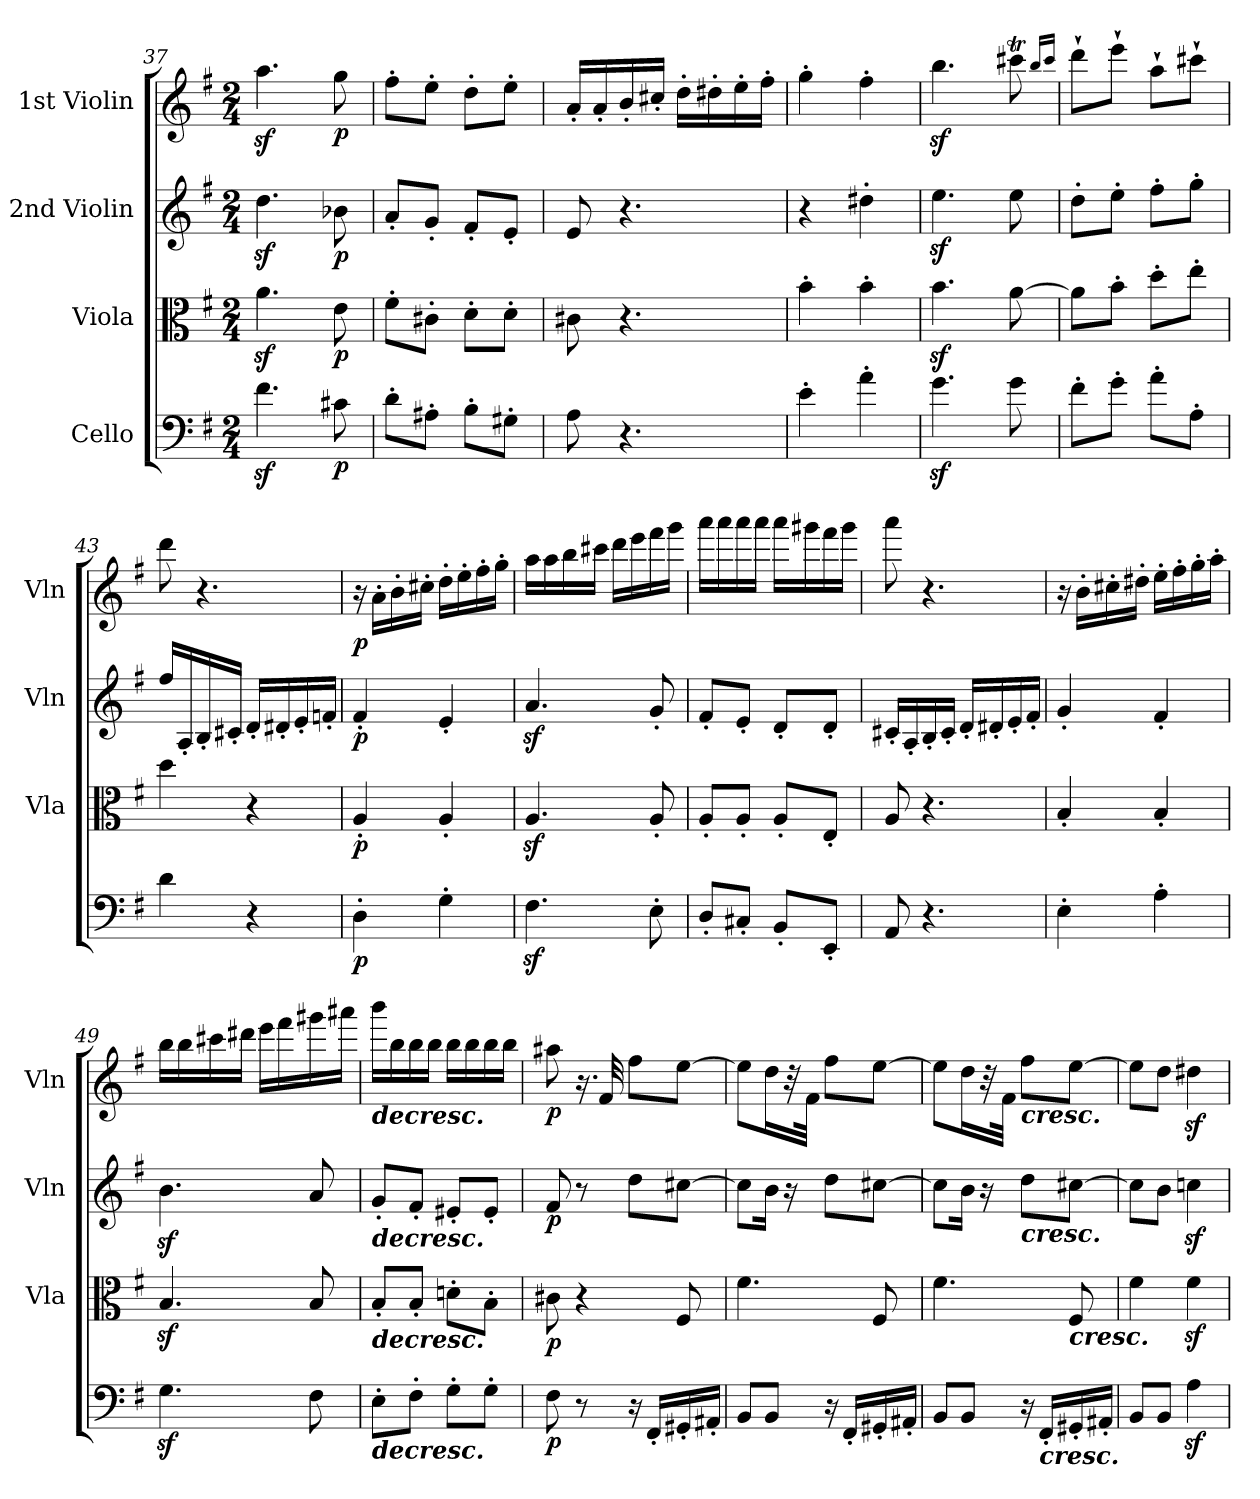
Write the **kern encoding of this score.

**kern	**dynam	**kern	**dynam	**kern	**dynam	**kern	**dynam
*part4	*part4	*part3	*part3	*part2	*part2	*part1	*part1
*staff4	*staff4	*staff3	*staff3	*staff2	*staff2	*staff1	*staff1
*I"Cello	*	*I"Viola	*	*I"2nd Violin	*	*I"1st Violin	*
*	*	*I'Vla	*	*I'Vln	*	*I'Vln	*
*clefF4	*	*clefC3	*	*clefG2	*	*clefG2	*
*k[f#]	*	*k[f#]	*	*k[f#]	*	*k[f#]	*
*G:	*	*G:	*	*G:	*	*G:	*
*M2/4	*	*M2/4	*	*M2/4	*	*M2/4	*
=37	=37	=37	=37	=37	=37	=37	=37
4.f#z<\	.	4.az<\	.	4.ddz<\	.	4.aaz<\	.
!	!LO:DY:b	!	!LO:DY:b	!	!LO:DY:b	!	!LO:DY:b
8c#X\	p	8e\	p	8b-X\	p	8gg\	p
=38	=38	=38	=38	=38	=38	=38	=38
8d'\L	.	8f#'\L	.	8a'/L	.	8ff#'\L	.
8A#X'\J	.	8c#X'\J	.	8g'/J	.	8ee'\J	.
8B'\L	.	8d'\L	.	8f#'/L	.	8dd'\L	.
8G#X'\J	.	8d'\J	.	8e'/J	.	8ee'\J	.
=39	=39	=39	=39	=39	=39	=39	=39
8A\	.	8c#X\	.	8e/	.	16a'/LL	.
.	.	.	.	.	.	16a'/	.
4.r	.	4.r	.	4.r	.	16b'/	.
.	.	.	.	.	.	16cc#X'/JJ	.
.	.	.	.	.	.	16dd'\LL	.
.	.	.	.	.	.	16dd#X'\	.
.	.	.	.	.	.	16ee'\	.
.	.	.	.	.	.	16ff#'\JJ	.
=40	=40	=40	=40	=40	=40	=40	=40
4e'\	.	4b'\	.	4r	.	4gg'\	.
4a'\	.	4b'\	.	4dd#X'\	.	4ff#'\	.
=41	=41	=41	=41	=41	=41	=41	=41
4.gz<\	.	4.bz<\	.	4.eez<\	.	4.bbz<\	.
8g\	.	[8a\	.	8ee\	.	8ccc#Xt\	.
.	.	.	.	.	.	16qbb/LL	.
.	.	.	.	.	.	16qccc#/JJ	.
=42	=42	=42	=42	=42	=42	=42	=42
8f#'\L	.	8a\L]	.	8dd'\L	.	8ddd''\L	.
8g'\J	.	8b'\J	.	8ee'\J	.	8eee''\J	.
8a'\L	.	8dd'\L	.	8ff#'\L	.	8aa''\L	.
8A'\J	.	8ee'\J	.	8gg'\J	.	8ccc#X''\J	.
=43	=43	=43	=43	=43	=43	=43	=43
4d\	.	4dd\	.	16ff#/LL	.	8ddd\	.
.	.	.	.	16A'/	.	.	.
.	.	.	.	16B'/	.	4.r	.
.	.	.	.	16c#X'/JJ	.	.	.
4r	.	4r	.	16d'/LL	.	.	.
.	.	.	.	16d#X'/	.	.	.
.	.	.	.	16e'/	.	.	.
.	.	.	.	16fn'/JJ	.	.	.
=44	=44	=44	=44	=44	=44	=44	=44
!	!LO:DY:b	!	!LO:DY:b	!	!LO:DY:b	!	!LO:DY:b
4D'\	p	4A'/	p	4f#'/	p	16r	p
.	.	.	.	.	.	16a'\LL	.
.	.	.	.	.	.	16b'\	.
.	.	.	.	.	.	16cc#X'\JJ	.
4G'\	.	4A'/	.	4e'/	.	16dd'\LL	.
.	.	.	.	.	.	16ee'\	.
.	.	.	.	.	.	16ff#'\	.
.	.	.	.	.	.	16gg'\JJ	.
=45	=45	=45	=45	=45	=45	=45	=45
4.F#z<\	.	4.Az</	.	4.az</	.	16aa\LL	.
.	.	.	.	.	.	16aa\	.
.	.	.	.	.	.	16bb\	.
.	.	.	.	.	.	16ccc#X\JJ	.
.	.	.	.	.	.	16ddd\LL	.
.	.	.	.	.	.	16eee\	.
8E'\	.	8A'/	.	8g'/	.	16fff#\	.
.	.	.	.	.	.	16ggg\JJ	.
=46	=46	=46	=46	=46	=46	=46	=46
8D'/L	.	8A'/L	.	8f#'/L	.	16aaa\LL	.
.	.	.	.	.	.	16aaa\	.
8C#X'/J	.	8A'/J	.	8e'/J	.	16aaa\	.
.	.	.	.	.	.	16aaa\JJ	.
8BB'/L	.	8A'/L	.	8d'/L	.	16aaa\LL	.
.	.	.	.	.	.	16ggg#X\	.
8EE'/J	.	8E'/J	.	8d'/J	.	16fff#\	.
.	.	.	.	.	.	16ggg#\JJ	.
=47	=47	=47	=47	=47	=47	=47	=47
8AA/	.	8A/	.	16c#X'/LL	.	8aaa\	.
.	.	.	.	16A'/	.	.	.
4.r	.	4.r	.	16B'/	.	4.r	.
.	.	.	.	16c#'/JJ	.	.	.
.	.	.	.	16d'/LL	.	.	.
.	.	.	.	16d#X'/	.	.	.
.	.	.	.	16e'/	.	.	.
.	.	.	.	16f#'/JJ	.	.	.
=48	=48	=48	=48	=48	=48	=48	=48
4E'\	.	4B'/	.	4g'/	.	16r	.
.	.	.	.	.	.	16b'\LL	.
.	.	.	.	.	.	16cc#X'\	.
.	.	.	.	.	.	16dd#X'\JJ	.
4A'\	.	4B'/	.	4f#'/	.	16ee'\LL	.
.	.	.	.	.	.	16ff#'\	.
.	.	.	.	.	.	16gg'\	.
.	.	.	.	.	.	16aa'\JJ	.
=49	=49	=49	=49	=49	=49	=49	=49
4.Gz<\	.	4.Bz</	.	4.bz<\	.	16bb\LL	.
.	.	.	.	.	.	16bb\	.
.	.	.	.	.	.	16ccc#X\	.
.	.	.	.	.	.	16ddd#X\JJ	.
.	.	.	.	.	.	16eee\LL	.
.	.	.	.	.	.	16fff#\	.
8F#\	.	8B/	.	8a/	.	16ggg#X\	.
.	.	.	.	.	.	16aaa#X\JJ	.
=50	=50	=50	=50	=50	=50	=50	=50
!	!	!	!	!	!	!LO:TX:b:Bi:t=decresc.	!
!	!	!	!	!LO:TX:b:Bi:t=decresc.	!	!	!
!	!	!LO:TX:b:Bi:t=decresc.	!	!	!	!	!
!LO:TX:b:Bi:t=decresc.	!	!	!	!	!	!	!
8E'\L	.	8B'/L	.	8g'/L	.	16bbb\LL	.
.	.	.	.	.	.	16bb\	.
8F#'\J	.	8B'/J	.	8f#'/J	.	16bb\	.
.	.	.	.	.	.	16bb\JJ	.
8G'\L	.	8dn'\L	.	8e#X'/L	.	16bb\LL	.
.	.	.	.	.	.	16bb\	.
8G'\J	.	8B'\J	.	8e#'/J	.	16bb\	.
.	.	.	.	.	.	16bb\JJ	.
=51	=51	=51	=51	=51	=51	=51	=51
!	!LO:DY:b	!	!LO:DY:b	!	!LO:DY:b	!	!LO:DY:b
8F#\	p	8c#X\	p	8f#/	p	8aa#X\	p
8r	.	4r	.	8r	.	16.r	.
.	.	.	.	.	.	32f#/	.
16r	.	.	.	8dd\L	.	8ff#\L	.
16FF#'/LL	.	.	.	.	.	.	.
16GG#X'/	.	8F#/	.	[8cc#X\J	.	[8ee\J	.
16AA#X'/JJ	.	.	.	.	.	.	.
=52	=52	=52	=52	=52	=52	=52	=52
8BB/L	.	4.f#\	.	8cc#\L]	.	8ee\L]	.
8BB/J	.	.	.	16b\Jk	.	16dd\L	.
.	.	.	.	16r	.	32r	.
.	.	.	.	.	.	32f#\JJk	.
16r	.	.	.	8dd\L	.	8ff#\L	.
16FF#'/LL	.	.	.	.	.	.	.
16GG#X'/	.	8F#/	.	[8cc#X\J	.	[8ee\J	.
16AA#X'/JJ	.	.	.	.	.	.	.
=53	=53	=53	=53	=53	=53	=53	=53
8BB/L	.	4.f#\	.	8cc#\L]	.	8ee\L]	.
8BB/J	.	.	.	16b\Jk	.	16dd\L	.
.	.	.	.	16r	.	32r	.
.	.	.	.	.	.	32f#\JJk	.
!	!	!	!	!	!	!LO:TX:b:Bi:t=cresc.	!
!	!	!	!	!LO:TX:b:Bi:t=cresc.	!	!	!
16r	.	.	.	8dd\L	.	8ff#\L	.
!LO:TX:b:Bi:t=cresc.	!	!	!	!	!	!	!
16FF#'/LL	.	.	.	.	.	.	.
!	!	!LO:TX:b:Bi:t=cresc.	!	!	!	!	!
16GG#X'/	.	8F#/	.	[8cc#X\J	.	[8ee\J	.
16AA#X'/JJ	.	.	.	.	.	.	.
=54	=54	=54	=54	=54	=54	=54	=54
8BB/L	.	4f#\	.	8cc#\L]	.	8ee\L]	.
8BB/J	.	.	.	8b\J	.	8dd\J	.
4Az<\	.	4f#z<\	.	4ccnz<\	.	4dd#Xz<\	.
=	=	=	=	=	=	=	=
*-	*-	*-	*-	*-	*-	*-	*-
